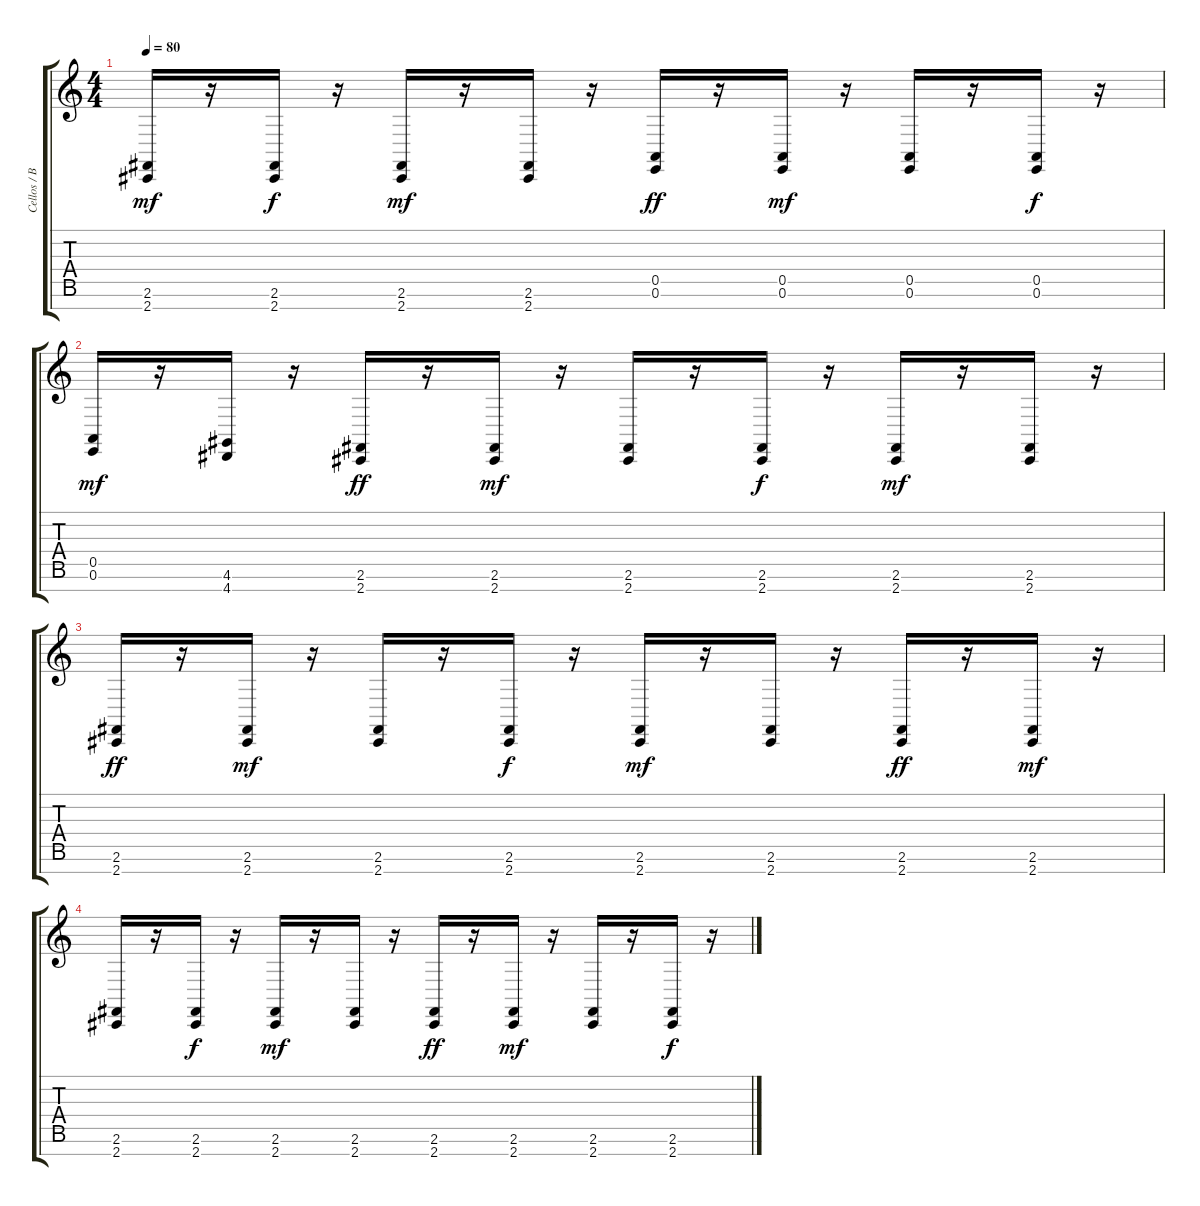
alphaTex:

\track ("Cellos / Basses" "Cellos / B") {instrument stringensemble1}
\staff {score tabs}
\tuning (E4 B3 G3 D3 A2 E2 B1) {hide}
\ts (4 4)
\tempo 80
\clef g2
\ks c
(2.6 2.7).16{dy mf} r.16 (2.6 2.7).16{dy f} r.16 (2.6 2.7).16{dy mf} r.16 (2.6 2.7).16 r.16 (0.5 0.6).16{dy ff} r.16 (0.5 0.6).16{dy mf} r.16 (0.5 0.6).16 r.16 (0.5 0.6).16{dy f} r.16 |
(0.5 0.6).16{dy mf} r.16 (4.6 4.7).16 r.16 (2.6 2.7).16{dy ff} r.16 (2.6 2.7).16{dy mf} r.16 (2.6 2.7).16 r.16 (2.6 2.7).16{dy f} r.16 (2.6 2.7).16{dy mf} r.16 (2.6 2.7).16 r.16 |
(2.6 2.7).16{dy ff} r.16 (2.6 2.7).16{dy mf} r.16 (2.6 2.7).16 r.16 (2.6 2.7).16{dy f} r.16 (2.6 2.7).16{dy mf} r.16 (2.6 2.7).16 r.16 (2.6 2.7).16{dy ff} r.16 (2.6 2.7).16{dy mf} r.16 |
(2.6 2.7).16 r.16 (2.6 2.7).16{dy f} r.16 (2.6 2.7).16{dy mf} r.16 (2.6 2.7).16 r.16 (2.6 2.7).16{dy ff} r.16 (2.6 2.7).16{dy mf} r.16 (2.6 2.7).16 r.16 (2.6 2.7).16{dy f} r.16
